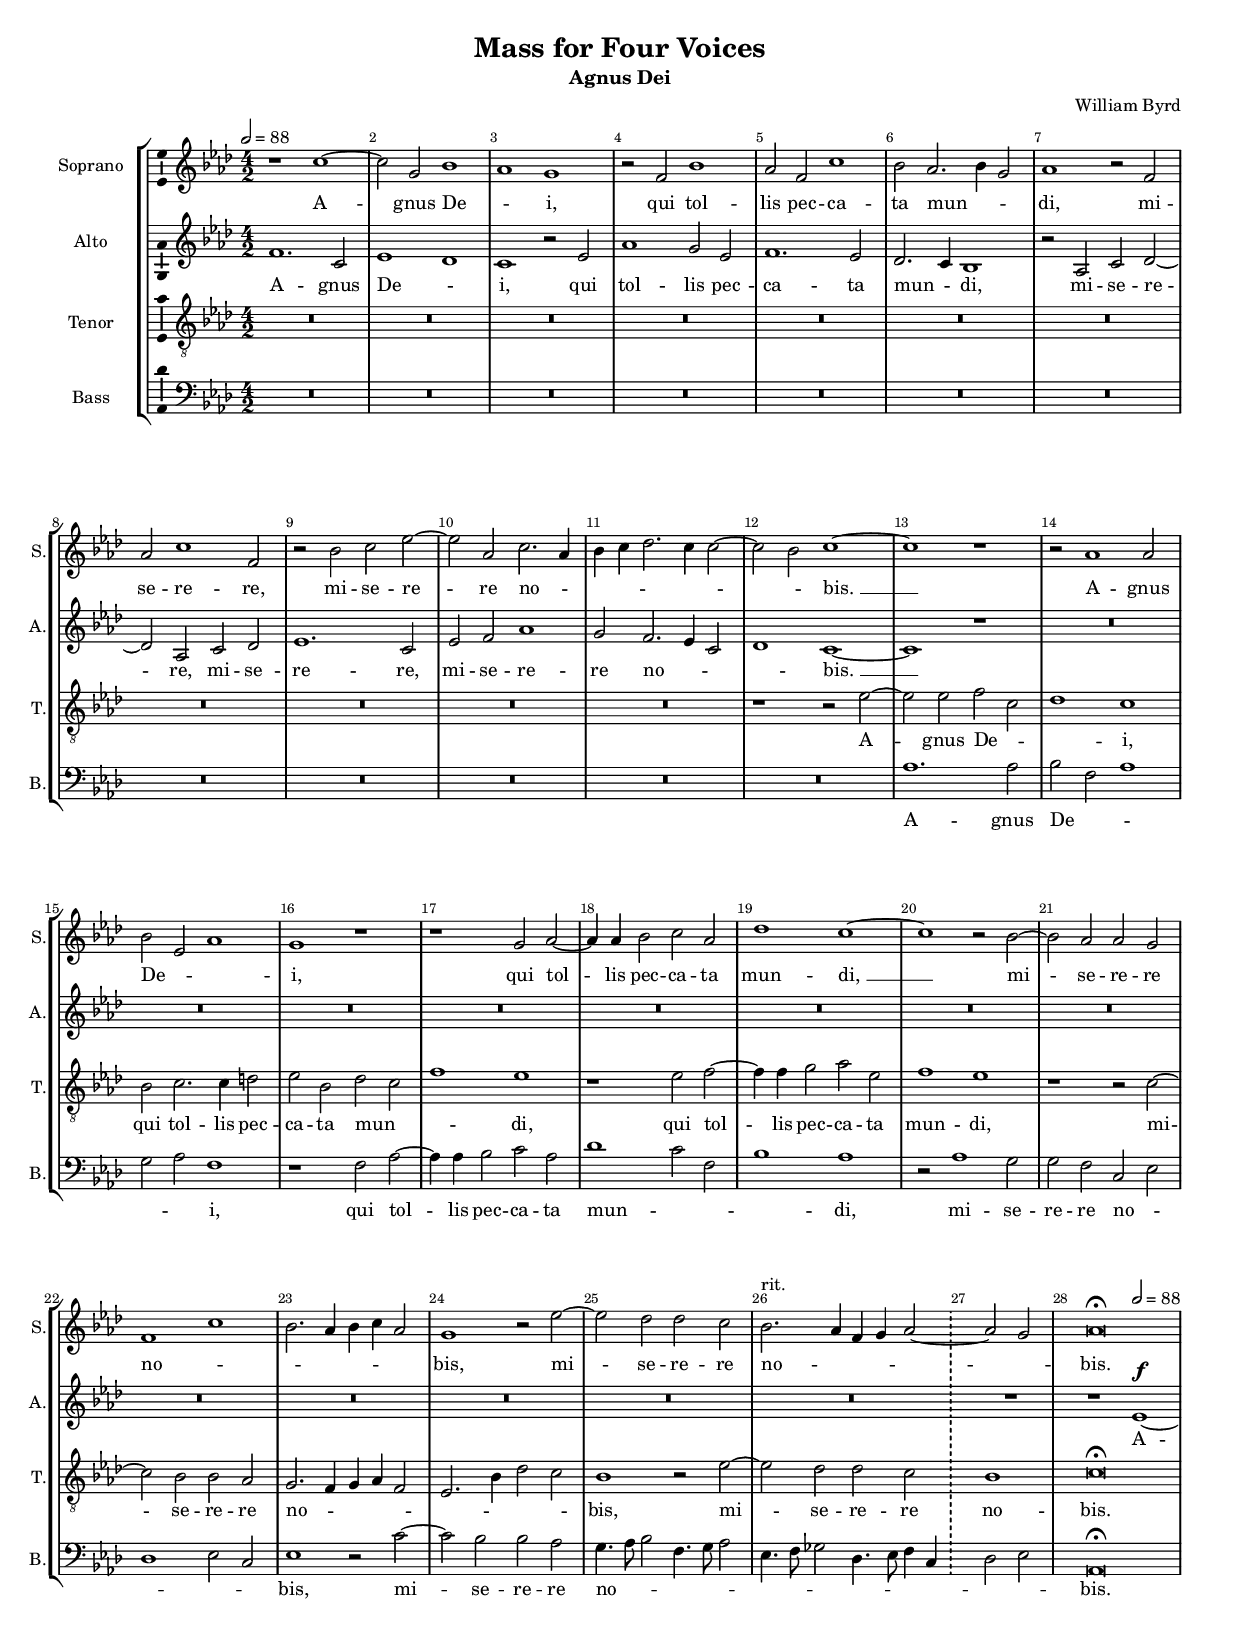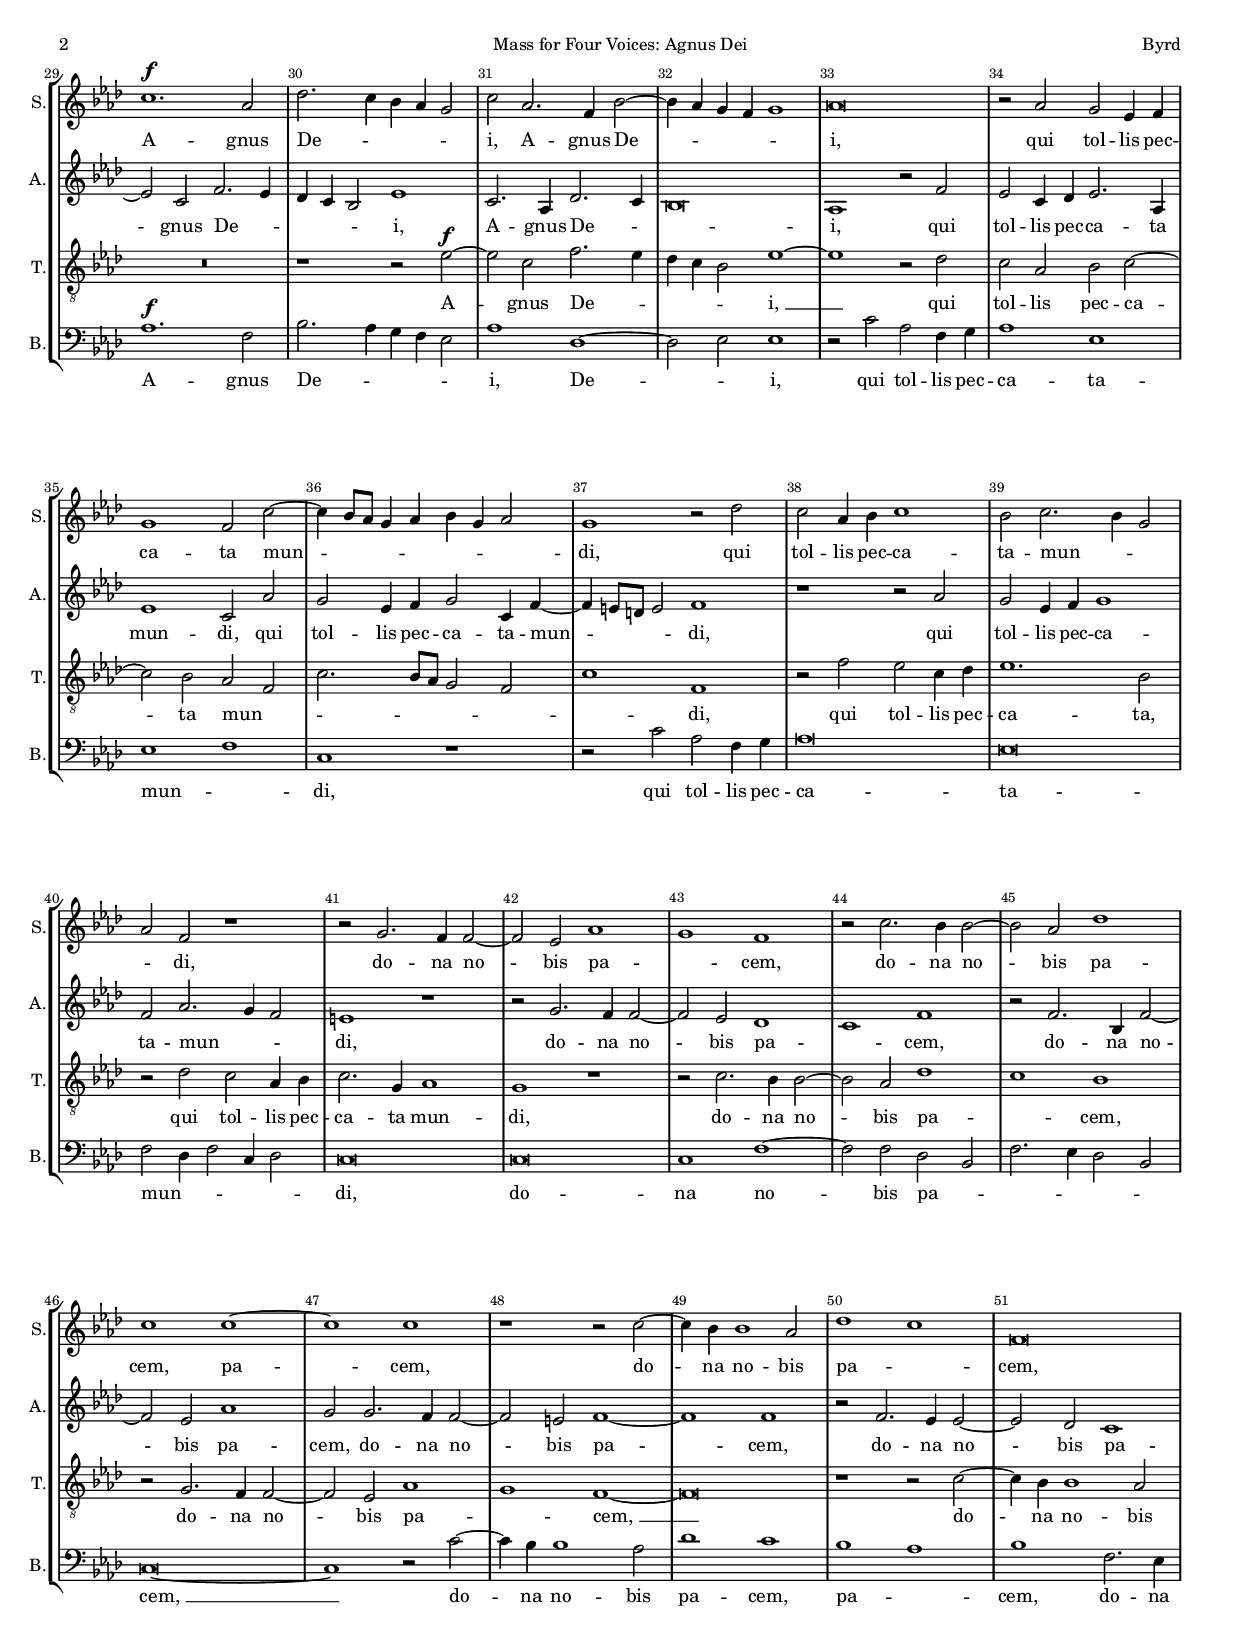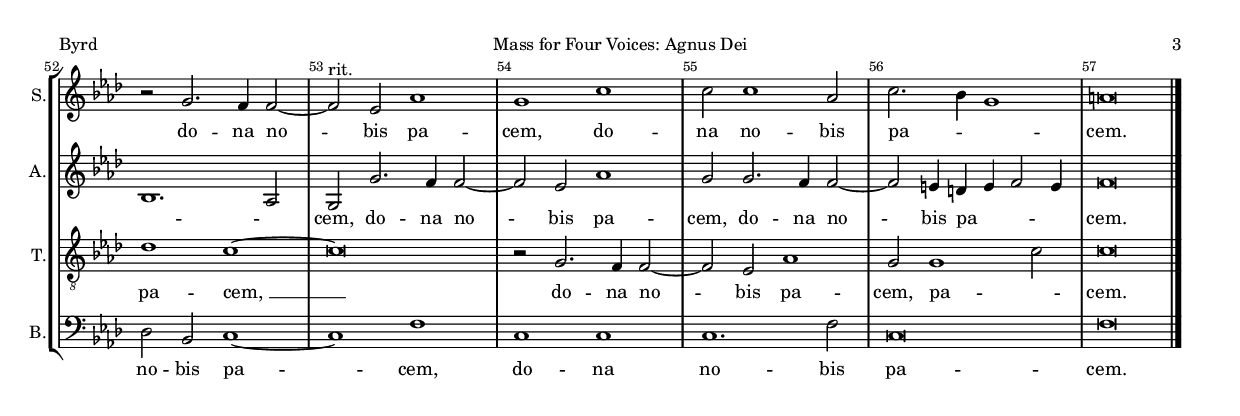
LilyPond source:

\include "common.ly"


AgnusDeiSopranoNotes =  \relative b' {
  \clef "treble" \key g \major \numericTimeSignature\time 4/2
  \tempo 2=88 r1 b1 ~ | % 412
  b2 fs2 a1 \melisma | % 413
  g1 \melismaEnd fs1 | % 414
  r2 e2 a1 | % 415
  g2 e2 b'1 | % 416
  a2 g2. \melisma a4 fs2 \melismaEnd | % 417
  g1 r2 e2 | % 418
  g2 b1 e,2 | % 419
  r2 a2 b2 d2 ~ | \barNumberCheck #10
  d2 g,2 b2. g4 | % 421
  a4 b4 c2. b4 b2 ~ | % 422
  b2 a2 b1 ~ | % 423
  b1 r1 | % 424
  r2 g1 g2 | % 425
  a2 \melisma d,2 g1 \melismaEnd | % 426
  fs1 r1 | % 427
  r1 fs2 g2 ~ | % 428
  g4 g4 a2 b2 g2 | % 429
  c1 b1 ~ | \barNumberCheck #20 
  b1 r2 a2 ~ | % 431
  a2 g2 g2 fs2 | % 432
  e1 b'1 | % 433
  a2. g4 a4 b4 g2 | % 434
  fs1 r2 d'2 ~ | % 435
  d2 c2 c2 b2 |
  a2. ^"rit." g4 e4 fs4 g2 ~ \bar "!"
  \once \hide Staff.TimeSignature \numericTimeSignature\time 2/2 g2 fs2 |
  \once \hide Staff.TimeSignature \numericTimeSignature\time 4/2  | % 437
  g\breve ^\fermata |  \break 
  b1. ^\f g2 | % 439
  c2. \melisma b4 a4 g4 fs2 \melismaEnd | \barNumberCheck #31
  b2 g2. e4 a2 ~ | % 441
  a4 \melisma g4 fs4 e4 fs1 \melismaEnd | % 442
  g\breve | % 443
  r2 g2 fs2 d4 e4 | % 444
  fs1 e2 b'2 ~ | % 445
  b4 a8 [ g8 ] fs4 g4 a4 fs4 g2 | % 446
  fs1 r2 c'2 | % 447
  b2 g4 a4 b1 | % 448
  a2 b2. a4 fs2 | % 449
  g2 e2 r1 | \barNumberCheck #41
  r2 fs2. e4 e2 ~ | % 451
  e2 d2 g1 \melisma | % 452
  fs1 \melismaEnd e1 | % 453
  r2 b'2. a4 a2 ~ | % 454
  a2 g2 c1 | % 455
  b1 b1 ~ | % 456
  b1 b1 | % 457
  r1 r2 b2 ~ | % 458
  b4 a4 a1 g2 | % 459
  c1 \melisma b1 \melismaEnd | \barNumberCheck #51
  e,\breve | % 461
  r2 fs2. e4 e2 ~ | % 462
  e2 ^"rit." d2 g1 | % 463
  fs1 b1 | % 464
  b2 b1 g2 | % 465
  b2. \melisma a4 fs1 \melismaEnd | % 466
  gs\breve \bar "|."
}

AgnusDeiSopranoLyrics  =  \lyricmode {
  A -- gnus De -- "i," qui tol --
  lis pec -- ca -- ta mun -- "di," mi -- se -- re -- "re," mi -- se --
  re -- re no -- _ _ _ _ _ _ _
  "bis. " __ A -- gnus De -- "i," qui tol -- lis pec -- ca -- ta mun
  -- "di, " __ mi -- se -- re -- re no -- _ _ _ _
  _ _ "bis," mi -- se -- re -- re no -- _ _ _
  _ _ "bis." A -- gnus De -- "i," A -- gnus De -- "i," qui
  tol -- lis pec -- ca -- ta mun -- _ _ _ _ _
  _ "di," qui tol -- lis pec -- ca -- ta -- mun -- _ _
  _ "di," do -- na no -- bis pa -- "cem," do -- na no -- bis pa
  -- "cem," pa -- "cem," do -- na no -- bis pa -- "cem," do -- na no
  -- bis pa -- "cem," do -- na no -- bis pa -- "cem."
}

AgnusDeiAltoNotes =  \relative e' {
  \clef "treble" \key g \major \numericTimeSignature\time 4/2
  e1. b2 | % 412
  d1 \melisma c1 \melismaEnd | % 413
  b1 r2 d2 | % 414
  g1 fs2 d2 | % 415
  e1. d2 | % 416
  c2. \melisma b4 \melismaEnd a1 | % 417
  r2 g2 b2 c2 ~ | % 418
  c2 g2 b2 c2 | % 419
  d1. b2 | \barNumberCheck #10
  d2 e2 g1 | % 421
  fs2 e2. d4 b2 | % 422
  c1 b1 ~ | % 423
  b1 r1 | % 424
  R1*6 | % 427
  R1*10 | % 432
  R1*8 |
  R1*2 \bar "!"
  \once \hide Staff.TimeSignature \numericTimeSignature\time 2/2 R1 |
  \once \hide Staff.TimeSignature \numericTimeSignature\time 4/2  r1 \tempo 2=88 d1 ^\f ~ | % 438
  d2 b2 e2. \melisma d4 | % 439
  c4 b4 a2 \melismaEnd d1 | \barNumberCheck #31
  b2. g4 c2. \melisma b4 | % 441
  a\breve \melismaEnd | % 442
  g1 r2 e'2 | % 443
  d2 b4 c4 d2. g,4 | % 444
  d'1 b2 g'2 | % 445
  fs2 d4 e4 fs2 b,4 e4 ~ | % 446
  e4 \melisma ds8 [ cs8 ] ds2 \melismaEnd e1 | % 447
  r1 r2 g2 | % 448
  fs2 d4 e4 fs1 | % 449
  e2 g2. \melisma fs4 e2 \melismaEnd | \barNumberCheck #41
  ds1 r1 | % 451
  r2 fs2. e4 e2 ~ | % 452
  e2 d2 c1 \melisma | % 453
  b1 \melismaEnd e1 | % 454
  r2 e2. a,4 e'2 ~ | % 455
  e2 d2 g1 | % 456
  fs2 fs2. e4 e2 ~ | % 457
  e2 ds2 e1 ~ | % 458
  e1 e1 | % 459
  r2 e2. d4 d2 ~ | \barNumberCheck #51
  d2 c2 b1 | % 461
  a1. g2 | % 462
  fs2 fs'2. e4 e2 ~ | % 463
  e2 d2 g1 | % 464
  fs2 fs2. e4 e2 ~ | % 465
  e2 ds4 cs4 ds4 e2 ds4 | % 466
  e\breve \bar "|."
}

AgnusDeiAltoLyrics  =  \lyricmode {
  A -- gnus
  De -- "i," qui tol -- lis pec -- ca -- ta mun -- "di," mi -- se --
  re -- "re," mi -- se -- re -- "re," mi -- se -- re -- re no --
  _ _ _ "bis. " __ A -- gnus De -- "i," A -- gnus De --
  "i," qui tol -- lis pec -- ca -- ta mun -- "di," qui tol -- lis pec
  -- ca -- ta -- mun -- "di," qui tol -- lis pec -- ca -- ta -- mun --
  "di," do -- na no -- bis pa -- "cem," do -- na no -- bis pa --
  "cem," do -- na no -- bis pa -- "cem," do -- na no -- bis pa --
  _ _ "cem," do -- na no -- bis pa -- "cem," do -- na no --
  bis pa -- _ _ _ "cem."
}
AgnusDeiTenorNotes =  \relative b {
  \transposition c \clef "treble_8" \key g \major
  \numericTimeSignature\time 4/2 
  R1*12 | % 417
  R1*10 | % 422
  r1 r2 d2 ~ | % 423
  d2 d2 e2 \melisma b2 | % 424
  c1 \melismaEnd b1 | % 425
  a2 b2. b4 cs2 | % 426
  d2 a2 c2 \melisma b2 | % 427
  e1 \melismaEnd d1 | % 428
  r1 d2 e2 ~ | % 429
  e4 e4 fs2 g2 d2 | \barNumberCheck #20
  e1 d1 | % 431
  r1 r2 b2 ~ | % 432
  b2 a2 a2 g2 | % 433
  fs2. e4 fs4 g4 e2 | % 434
  d2. a'4 c2 b2 | % 435
  a1 r2 d2 ~ |
  d2 c2 c2 b2 \bar "!"
  \once \hide Staff.TimeSignature \numericTimeSignature\time 2/2 a1 |
  \once \hide Staff.TimeSignature \numericTimeSignature\time 4/2  b\breve ^\fermata | % 438
  R1*2 | % 439
  r1 r2 d2 ^\f ~ | \barNumberCheck #31
  d2 b2 e2. \melisma d4 | % 441
  c4 b4 a2 \melismaEnd d1 ~ | % 442
  d1 r2 c2 | % 443
  b2 g2 a2 b2 ~ | % 444
  b2 a2 g2 e2 | % 445
  b'2. a8 [ g8 ] fs2 e2 | % 446
  b'1 e,1 | % 447
  r2 e'2 d2 b4 c4 | % 448
  d1. a2 | % 449
  r2 c2 b2 g4 a4 | \barNumberCheck #41
  b2. fs4 g1 | % 451
  fs1 r1 | % 452
  r2 b2. a4 a2 ~ | % 453
  a2 g2 c1 \melisma | % 454
  b1 \melismaEnd a1 | % 455
  r2 fs2. e4 e2 ~ | % 456
  e2 d2 g1 \melisma | % 457
  fs1 \melismaEnd e1 ~ | % 458
  e\breve | % 459
  r1 r2 b'2 ~ | \barNumberCheck #51
  b4 a4 a1 g2 | % 461
  c1 b1 ~ | % 462
  b\breve | % 463
  r2 fs2. e4 e2 ~ | % 464
  e2 d2 g1 | % 465
  fs2 fs1 \melisma b2 \melismaEnd | % 466
  b\breve \bar "|."
}
AgnusDeiTenorLyrics  =  \lyricmode {
  A -- gnus De -- "i," qui tol --
  lis pec -- ca -- ta mun -- "di," qui tol -- lis pec -- ca -- ta mun
  -- "di," mi -- se -- re -- re no -- _ _ _ _
  _ _ _ _ "bis," mi -- se -- re -- re no -- "bis."
  A -- gnus De -- "i, " __ qui tol -- lis pec -- ca -- ta mun --
  _ _ _ _ _ _ "di," qui tol -- lis pec
  -- ca -- "ta," qui tol -- lis pec -- ca -- ta mun -- "di," do -- na
  no -- bis pa -- "cem," do -- na no -- bis pa -- "cem, " __ do -- na
  no -- bis pa -- "cem, " __ do -- na no -- bis pa -- "cem," pa --
  "cem."
}
AgnusDeiBassNotes =  \relative e {
  \clef "bass" \key g \major \numericTimeSignature\time 4/2
  R1*12 | % 417
  R1*10 | % 422
  R1*2 | % 423
  g1. g2 | % 424
  a2 e2 g1 | % 425
  fs2 g2 e1 | % 426
  r1 e2 g2 ~ | % 427
  g4 g4 a2 b2 g2 | % 428
  c1 b2 e,2 | % 429
  a1 g1 | \barNumberCheck #20
  r2 g1 fs2 | % 431
  fs2 e2 b2 d2 | % 432
  c1 d2 b2 | % 433
  d1 r2 b'2 ~ | % 434
  b2 a2 a2 g2 | % 435
  fs4. g8 a2 e4. fs8 g2 |
  d4. e8 f2 c4. d8 e4 b4 \bar "!"
  \once \hide Staff.TimeSignature \numericTimeSignature\time 2/2 c2 d2 |
  \once \hide Staff.TimeSignature \numericTimeSignature\time 4/2  | % 437
  g,\breve ^\fermata | % 438
  g'1. ^\f e2 | % 439
  a2. \melisma g4 fs4 e4 d2 \melismaEnd | \barNumberCheck #31
  g1 c,1 ~ | % 441
  c2 \melisma d2 \melismaEnd d1 | % 442
  r2 b'2 g2 e4 fs4 | % 443
  g1 d1 | % 444
  d1 \melisma e1 \melismaEnd | % 445
  b1 r1 | % 446
  r2 b'2 g2 e4 fs4 | % 447
  g\breve | % 448
  d\breve | % 449
  e2 c4 e2 b4 c2 | \barNumberCheck #41
  b\breve | % 451
  b\breve | % 452
  b1 e1 ~ | % 453
  e2 e2 c2 a2 | % 454
  e'2. d4 c2 a2 | % 455
  b\breve ~ | % 456
  b1 r2 b'2 ~ | % 457
  b4 a4 a1 g2 | % 458
  c1 b1 | % 459
  a1 \melisma g1 \melismaEnd | \barNumberCheck #51
  a1 e2. d4 | % 461
  c2 a2 b1 ~ | % 462
  b1 e1 | % 463
  b1 b1 | % 464
  b1. e2 | % 465
  b\breve | % 466
  e\breve \bar "|."
}

AgnusDeiBassLyrics  =  \lyricmode {
  A -- gnus De -- _ _ _ _ "i," 
  qui tol -- lis pec -- ca -- ta mun -- _ _
  _ "di," mi -- se -- re -- re no -- _ _ _ _
  "bis," mi -- se -- re -- re no -- _ _ _ _ _
  _ _ _ _ _ _ _ _ _
  "bis." 
  A -- gnus De -- "i," De -- "i," qui tol -- lis pec -- ca --
  ta -- mun -- "di," qui tol -- lis pec -- ca -- ta -- mun -- _
  _ _ _ "di," do -- na no -- bis pa -- _ _
  _ _ _ "cem, " __ do -- na no -- bis pa -- "cem," pa
  -- "cem," do -- na no -- bis pa -- "cem," do -- na no -- bis pa --
  "cem."
}

\bookpart {
  \header { 
    title="Mass for Four Voices"
    subtitle="Agnus Dei"
  }
  \paper {
    evenHeaderMarkup=\markup  \fill-line { 
	  \on-the-fly #not-first-page \fromproperty #'page:page-number-string 
	  \on-the-fly #not-part-first-page "Mass for Four Voices: Agnus Dei"
	  \on-the-fly #not-first-page "Byrd" }
    oddHeaderMarkup= \markup  \fill-line { 
	  \on-the-fly #not-first-page "Byrd"
	  \on-the-fly #not-part-first-page "Mass for Four Voices: Agnus Dei"
	  \on-the-fly #not-first-page \fromproperty #'page:page-number-string }
  }
  \score {
    \transpose c df
    <<
      \new StaffGroup <<
        \new Staff <<
          \set Staff.instrumentName = "Soprano"
          \set Staff.shortInstrumentName = "S."
          \set Staff.midiInstrument = \sopInstrument
          \set Staff.midiMinimumVolume = \sopMinVol
          \set Staff.midiMaximumVolume = \sopMaxVol
          \context Staff <<
            \context Voice = "AgnusDeiSoprano" { \AgnusDeiSopranoNotes }
            \new Lyrics \lyricsto "AgnusDeiSoprano" \AgnusDeiSopranoLyrics
          >>
        >>
        \new Staff <<
          \set Staff.instrumentName = "Alto"
          \set Staff.shortInstrumentName = "A."
          \set Staff.midiInstrument = \altInstrument
          \set Staff.midiMinimumVolume = \altMinVol
          \set Staff.midiMaximumVolume = \altMaxVol
          \context Staff <<
            \context Voice = "AgnusDeiAlto" { \AgnusDeiAltoNotes }
            \new Lyrics \lyricsto "AgnusDeiAlto" \AgnusDeiAltoLyrics
          >>
        >>
        \new Staff <<
          \set Staff.instrumentName = "Tenor"
          \set Staff.shortInstrumentName = "T."
          \set Staff.midiInstrument = \tenInstrument
          \set Staff.midiMinimumVolume = \tenMinVol
          \set Staff.midiMaximumVolume = \tenMaxVol
          \context Staff <<
            \context Voice = "AgnusDeiTenor" { \AgnusDeiTenorNotes }
            \new Lyrics \lyricsto "AgnusDeiTenor" \AgnusDeiTenorLyrics
          >>
        >>
        \new Staff <<
          \set Staff.instrumentName = "Bass"
          \set Staff.shortInstrumentName = "B."
          \set Staff.midiInstrument = \basInstrument
          \set Staff.midiMinimumVolume = \basMinVol
          \set Staff.midiMaximumVolume = \basMaxVol
          \context Staff <<
            \context Voice = "AgnusDeiBass" { \AgnusDeiBassNotes }
            \new Lyrics \lyricsto "AgnusDeiBass" \AgnusDeiBassLyrics
          >>
        >>

      >>

    >>
    \layout {ragged-right = ##f
             % system-count = #7
             \override Score.SpacingSpanner.spacing-increment = #1.3
             \override Score.BarNumber.break-visibility = ##(#f #t #t)
             \context {\Staff 
                       \consists Ambitus_engraver 
             }
    }
    \midi {}
  }

}
